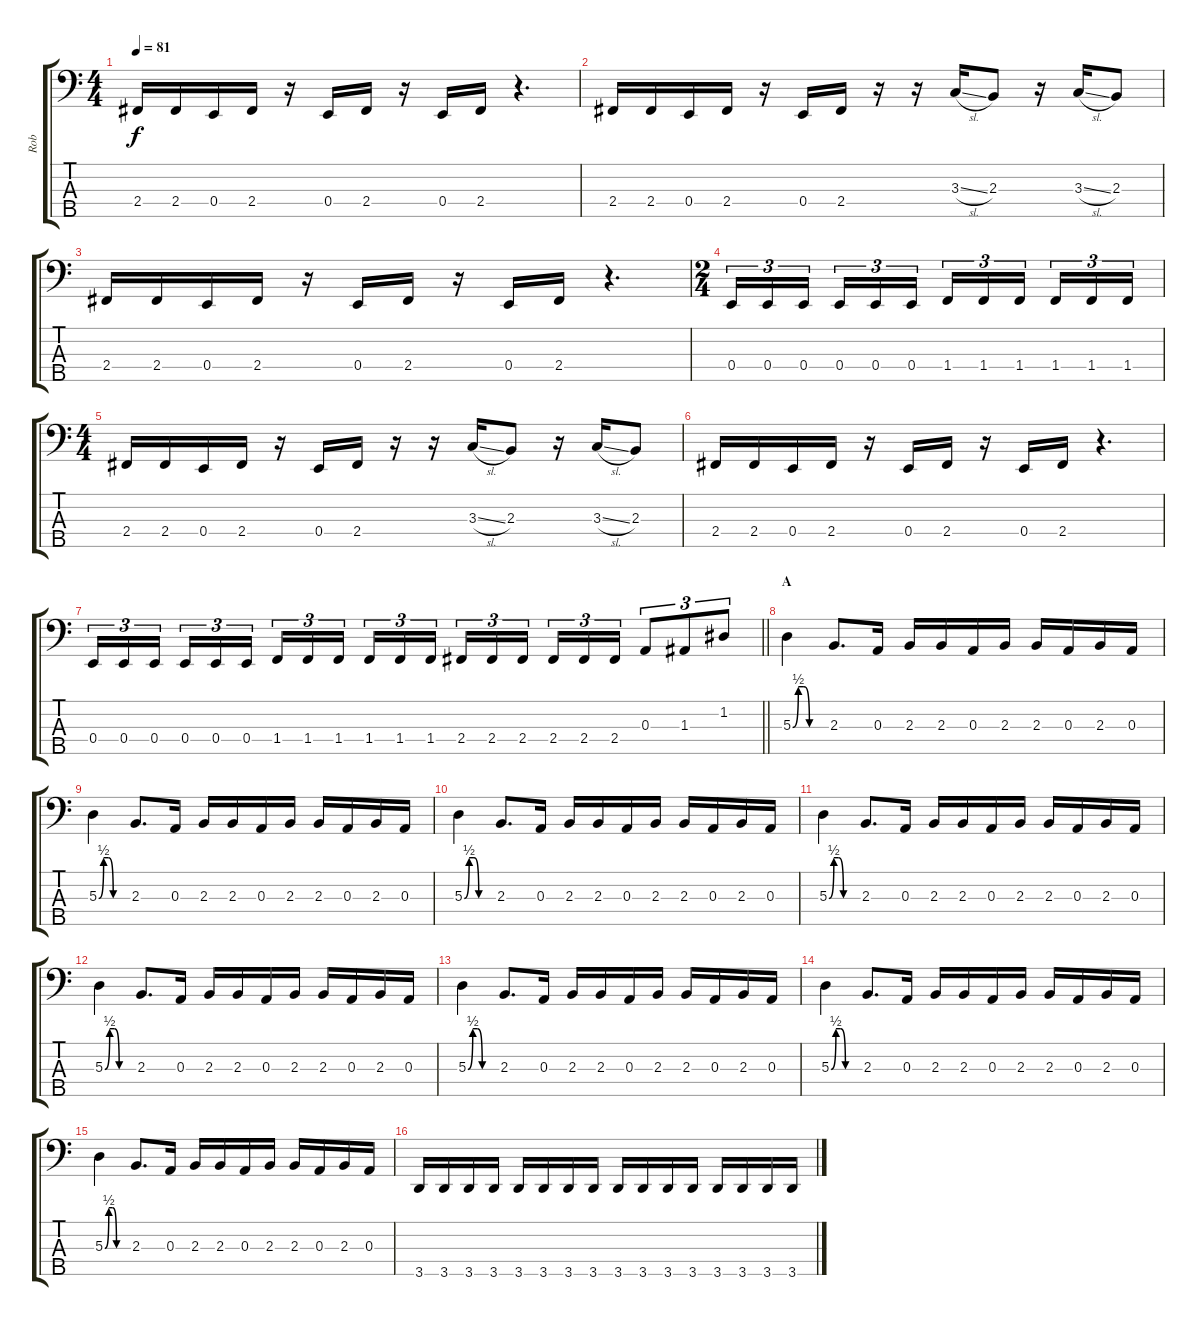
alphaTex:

\track ("Rob" "Rob") {instrument electricbassfinger}
\staff {score tabs}
\tuning (G2 D2 A1 E1 B0) {hide}
\ts (4 4)
\tempo 81
\clef f4
\ks c
2.4.16{dy f} 2.4.16 0.4.16 2.4.16 r.16 0.4.16 2.4.16 r.16 0.4.16 2.4.16 r.4{d} |
2.4.16 2.4.16 0.4.16 2.4.16 r.16 0.4.16 2.4.16 r.16 r.16 3.3{sl}.16 2.3.8 r.16 3.3{sl}.16 2.3.8 |
2.4.16 2.4.16 0.4.16 2.4.16 r.16 0.4.16 2.4.16 r.16 0.4.16 2.4.16 r.4{d} |
\ts (2 4)
0.4.16{tu (3 2)} 0.4.16{tu (3 2)} 0.4.16{tu (3 2) beam splitsecondary} 0.4.16{tu (3 2)} 0.4.16{tu (3 2)} 0.4.16{tu (3 2)} 1.4.16{tu (3 2)} 1.4.16{tu (3 2)} 1.4.16{tu (3 2) beam splitsecondary} 1.4.16{tu (3 2)} 1.4.16{tu (3 2)} 1.4.16{tu (3 2)} |
\ts (4 4)
2.4.16 2.4.16 0.4.16 2.4.16 r.16 0.4.16 2.4.16 r.16 r.16 3.3{sl}.16 2.3.8 r.16 3.3{sl}.16 2.3.8 |
2.4.16 2.4.16 0.4.16 2.4.16 r.16 0.4.16 2.4.16 r.16 0.4.16 2.4.16 r.4{d} |
\barLineRight lightlight
0.4.16{tu (3 2)} 0.4.16{tu (3 2)} 0.4.16{tu (3 2) beam splitsecondary} 0.4.16{tu (3 2)} 0.4.16{tu (3 2)} 0.4.16{tu (3 2)} 1.4.16{tu (3 2)} 1.4.16{tu (3 2)} 1.4.16{tu (3 2) beam splitsecondary} 1.4.16{tu (3 2)} 1.4.16{tu (3 2)} 1.4.16{tu (3 2)} 2.4.16{tu (3 2)} 2.4.16{tu (3 2)} 2.4.16{tu (3 2) beam splitsecondary} 2.4.16{tu (3 2)} 2.4.16{tu (3 2)} 2.4.16{tu (3 2)} 0.3.8{tu (3 2)} 1.3.8{tu (3 2)} 1.2.8{tu (3 2)} |
\section ("" "A")
5.3{be (custom 0 0 10 2 20 2 30 0 60 0)}.4 2.3.8{d} 0.3.16 2.3.16 2.3.16 0.3.16 2.3.16 2.3.16 0.3.16 2.3.16 0.3.16 |
5.3{be (custom 0 0 10 2 20 2 30 0 60 0)}.4 2.3.8{d} 0.3.16 2.3.16 2.3.16 0.3.16 2.3.16 2.3.16 0.3.16 2.3.16 0.3.16 |
5.3{be (custom 0 0 10 2 20 2 30 0 60 0)}.4 2.3.8{d} 0.3.16 2.3.16 2.3.16 0.3.16 2.3.16 2.3.16 0.3.16 2.3.16 0.3.16 |
5.3{be (custom 0 0 10 2 20 2 30 0 60 0)}.4 2.3.8{d} 0.3.16 2.3.16 2.3.16 0.3.16 2.3.16 2.3.16 0.3.16 2.3.16 0.3.16 |
5.3{be (custom 0 0 10 2 20 2 30 0 60 0)}.4 2.3.8{d} 0.3.16 2.3.16 2.3.16 0.3.16 2.3.16 2.3.16 0.3.16 2.3.16 0.3.16 |
5.3{be (custom 0 0 10 2 20 2 30 0 60 0)}.4 2.3.8{d} 0.3.16 2.3.16 2.3.16 0.3.16 2.3.16 2.3.16 0.3.16 2.3.16 0.3.16 |
5.3{be (custom 0 0 10 2 20 2 30 0 60 0)}.4 2.3.8{d} 0.3.16 2.3.16 2.3.16 0.3.16 2.3.16 2.3.16 0.3.16 2.3.16 0.3.16 |
5.3{be (custom 0 0 10 2 20 2 30 0 60 0)}.4 2.3.8{d} 0.3.16 2.3.16 2.3.16 0.3.16 2.3.16 2.3.16 0.3.16 2.3.16 0.3.16 |
3.5.16 3.5.16 3.5.16 3.5.16 3.5.16 3.5.16 3.5.16 3.5.16 3.5.16 3.5.16 3.5.16 3.5.16 3.5.16 3.5.16 3.5.16 3.5.16
